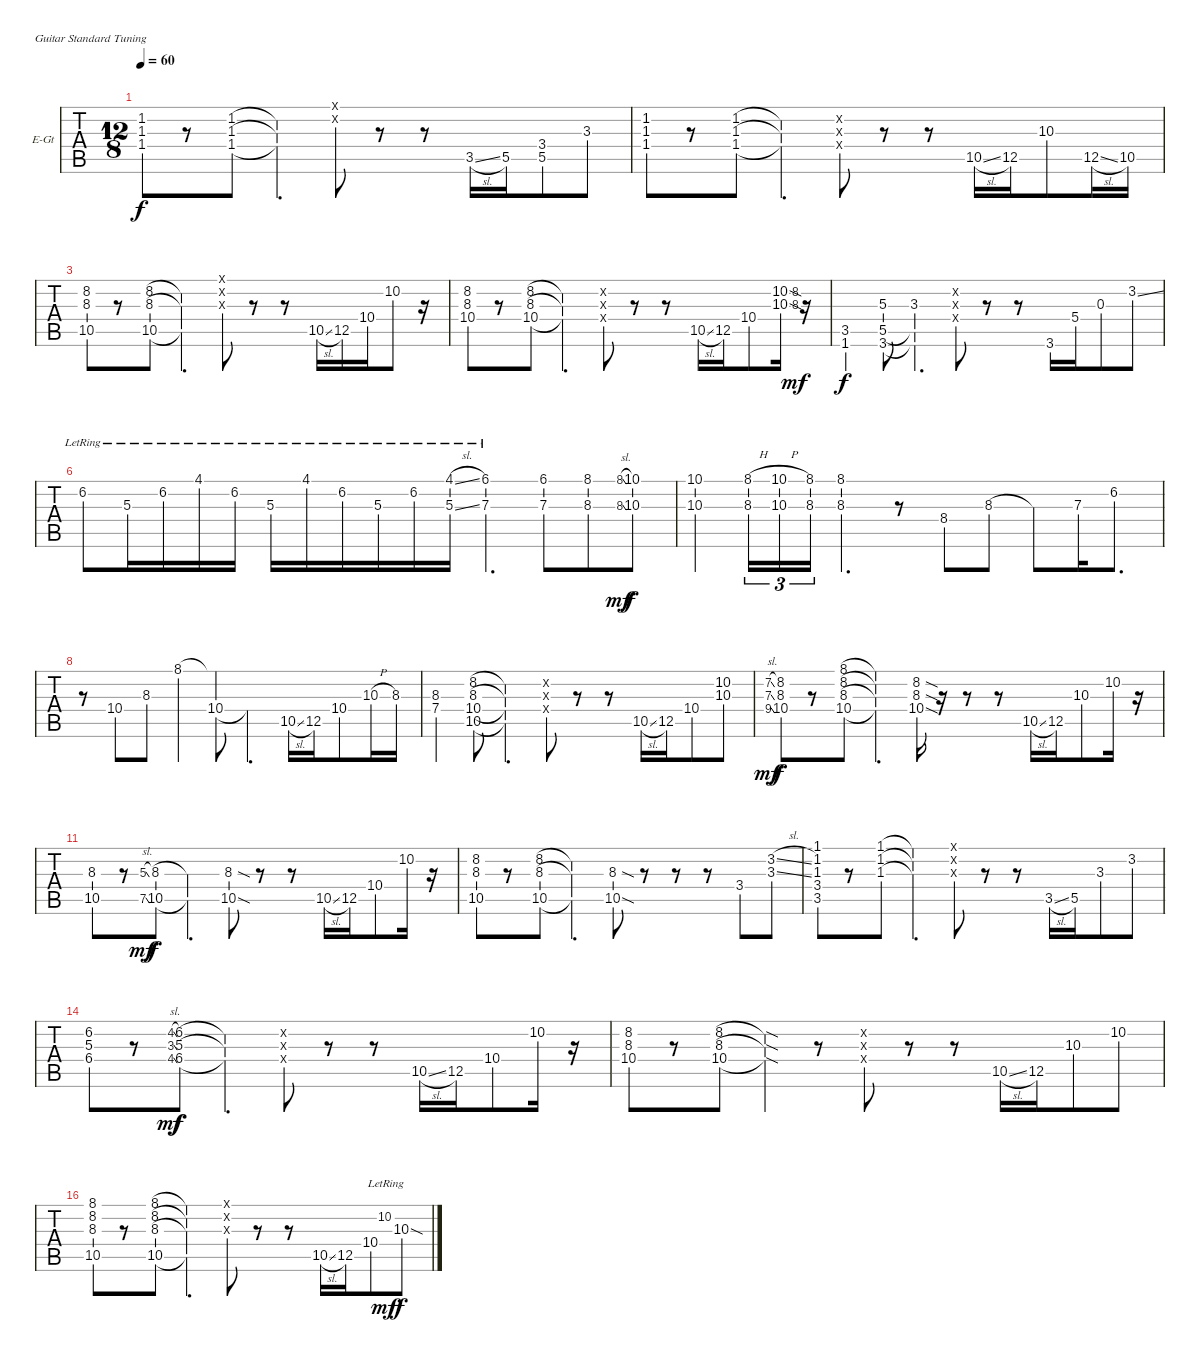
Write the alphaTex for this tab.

\bracketExtendMode nobrackets
\firstSystemTrackNameOrientation horizontal
\otherSystemsTrackNameOrientation horizontal
\defaultBarNumberDisplay FirstOfSystem
\track ("MixGuitar" "E-Gt") {instrument overdrivenguitar}
\staff {tabs}
\tuning (E4 B3 G3 D3 A2 E2)
\ts (12 8)
\tempo 60
\clef g2
\ks cminor
(1.2 1.3 1.4).8{lyrics (0 "") lyrics (1 "") lyrics (2 "") lyrics (3 "") lyrics (4 "") dy f} r.8 (1.2 1.3 1.4).8{lyrics (0 "") lyrics (1 "") lyrics (2 "") lyrics (3 "") lyrics (4 "")} (1.2{t} 1.3{t} 1.4{t}).4{d lyrics (0 "") lyrics (1 "") lyrics (2 "") lyrics (3 "") lyrics (4 "")} (1.1{x} 1.2{x}).8{lyrics (0 "") lyrics (1 "") lyrics (2 "") lyrics (3 "") lyrics (4 "")} r.8 r.8 3.5{sl}.16{lyrics (0 "") lyrics (1 "") lyrics (2 "") lyrics (3 "") lyrics (4 "")} 5.5.16{lyrics (0 "") lyrics (1 "") lyrics (2 "") lyrics (3 "") lyrics (4 "")} (3.4 5.5).8{lyrics (0 "") lyrics (1 "") lyrics (2 "") lyrics (3 "") lyrics (4 "")} 3.3.8{lyrics (0 "") lyrics (1 "") lyrics (2 "") lyrics (3 "") lyrics (4 "")} |
(1.2 1.3 1.4).8{lyrics (0 "") lyrics (1 "") lyrics (2 "") lyrics (3 "") lyrics (4 "")} r.8 (1.2 1.3 1.4).8{lyrics (0 "") lyrics (1 "") lyrics (2 "") lyrics (3 "") lyrics (4 "")} (1.2{t} 1.3{t} 1.4{t}).4{d lyrics (0 "") lyrics (1 "") lyrics (2 "") lyrics (3 "") lyrics (4 "")} (1.2{x} 1.3{x} 1.4{x}).8{lyrics (0 "") lyrics (1 "") lyrics (2 "") lyrics (3 "") lyrics (4 "")} r.8 r.8 10.5{sl}.16{lyrics (0 "") lyrics (1 "") lyrics (2 "") lyrics (3 "") lyrics (4 "")} 12.5.16{lyrics (0 "") lyrics (1 "") lyrics (2 "") lyrics (3 "") lyrics (4 "")} 10.3.8{lyrics (0 "") lyrics (1 "") lyrics (2 "") lyrics (3 "") lyrics (4 "")} 12.5{sl}.16{lyrics (0 "") lyrics (1 "") lyrics (2 "") lyrics (3 "") lyrics (4 "")} 10.5.16{lyrics (0 "") lyrics (1 "") lyrics (2 "") lyrics (3 "") lyrics (4 "")} |
(8.2 8.3 10.5).8{lyrics (0 "") lyrics (1 "") lyrics (2 "") lyrics (3 "") lyrics (4 "")} r.8 (8.2 8.3 10.5).8{lyrics (0 "") lyrics (1 "") lyrics (2 "") lyrics (3 "") lyrics (4 "")} (8.2{t} 8.3{t} 10.5{t}).4{d lyrics (0 "") lyrics (1 "") lyrics (2 "") lyrics (3 "") lyrics (4 "")} (8.1{x} 8.2{x} 8.3{x}).8{lyrics (0 "") lyrics (1 "") lyrics (2 "") lyrics (3 "") lyrics (4 "")} r.8 r.8 10.5{sl}.16{lyrics (0 "") lyrics (1 "") lyrics (2 "") lyrics (3 "") lyrics (4 "")} 12.5.16{lyrics (0 "") lyrics (1 "") lyrics (2 "") lyrics (3 "") lyrics (4 "")} 10.4.16{lyrics (0 "") lyrics (1 "") lyrics (2 "") lyrics (3 "") lyrics (4 "")} 10.2.8{lyrics (0 "") lyrics (1 "") lyrics (2 "") lyrics (3 "") lyrics (4 "")} r.16 |
(8.2 8.3 10.4).8{lyrics (0 "") lyrics (1 "") lyrics (2 "") lyrics (3 "") lyrics (4 "")} r.8 (8.2 8.3 10.4).8{lyrics (0 "") lyrics (1 "") lyrics (2 "") lyrics (3 "") lyrics (4 "")} (8.2{t} 8.3{t} 10.4{t}).4{d lyrics (0 "") lyrics (1 "") lyrics (2 "") lyrics (3 "") lyrics (4 "")} (8.2{x} 8.3{x} 10.4{x}).8{lyrics (0 "") lyrics (1 "") lyrics (2 "") lyrics (3 "") lyrics (4 "")} r.8 r.8 10.5{sl}.16{lyrics (0 "") lyrics (1 "") lyrics (2 "") lyrics (3 "") lyrics (4 "")} 12.5.16{lyrics (0 "") lyrics (1 "") lyrics (2 "") lyrics (3 "") lyrics (4 "")} 10.4{st}.8{lyrics (0 "") lyrics (1 "") lyrics (2 "") lyrics (3 "") lyrics (4 "")} (10.2{sod} 10.3{sod}).16{lyrics (0 "") lyrics (1 "") lyrics (2 "") lyrics (3 "") lyrics (4 "")} (8.2 8.3).8{lyrics (0 "") lyrics (1 "") lyrics (2 "") lyrics (3 "") lyrics (4 "") gr dy mf} r.16 |
(3.5 1.6).4{lyrics (0 "") lyrics (1 "") lyrics (2 "") lyrics (3 "") lyrics (4 "") dy f} (5.3 5.5 3.6).8{lyrics (0 "") lyrics (1 "") lyrics (2 "") lyrics (3 "") lyrics (4 "")} (3.3 5.5{t} 3.6{t}).4{d lyrics (0 "") lyrics (1 "") lyrics (2 "") lyrics (3 "") lyrics (4 "")} (3.2{x} 3.3{x} 5.4{x}).8{lyrics (0 "") lyrics (1 "") lyrics (2 "") lyrics (3 "") lyrics (4 "")} r.8 r.8 3.6.16{lyrics (0 "") lyrics (1 "") lyrics (2 "") lyrics (3 "") lyrics (4 "")} 5.4.16{lyrics (0 "") lyrics (1 "") lyrics (2 "") lyrics (3 "") lyrics (4 "")} 0.3.8{lyrics (0 "") lyrics (1 "") lyrics (2 "") lyrics (3 "") lyrics (4 "")} 3.2{ss}.8{lyrics (0 "") lyrics (1 "") lyrics (2 "") lyrics (3 "") lyrics (4 "")} |
6.2{lr}.8{lyrics (0 "") lyrics (1 "") lyrics (2 "") lyrics (3 "") lyrics (4 "")} 5.3{lr}.16{lyrics (0 "") lyrics (1 "") lyrics (2 "") lyrics (3 "") lyrics (4 "")} 6.2{lr}.16{lyrics (0 "") lyrics (1 "") lyrics (2 "") lyrics (3 "") lyrics (4 "")} 4.1{lr}.16{lyrics (0 "") lyrics (1 "") lyrics (2 "") lyrics (3 "") lyrics (4 "")} 6.2{lr}.16{lyrics (0 "") lyrics (1 "") lyrics (2 "") lyrics (3 "") lyrics (4 "")} 5.3{lr}.16{lyrics (0 "") lyrics (1 "") lyrics (2 "") lyrics (3 "") lyrics (4 "")} 4.1{lr}.16{lyrics (0 "") lyrics (1 "") lyrics (2 "") lyrics (3 "") lyrics (4 "")} 6.2{lr}.16{lyrics (0 "") lyrics (1 "") lyrics (2 "") lyrics (3 "") lyrics (4 "")} 5.3{lr}.16{lyrics (0 "") lyrics (1 "") lyrics (2 "") lyrics (3 "") lyrics (4 "")} 6.2{lr}.16{lyrics (0 "") lyrics (1 "") lyrics (2 "") lyrics (3 "") lyrics (4 "")} (4.1{sl lr} 5.3{sl lr}).16{lyrics (0 "") lyrics (1 "") lyrics (2 "") lyrics (3 "") lyrics (4 "")} (6.1{lr} 7.3{lr}).4{d lyrics (0 "") lyrics (1 "") lyrics (2 "") lyrics (3 "") lyrics (4 "")} (6.1 7.3).8{lyrics (0 "") lyrics (1 "") lyrics (2 "") lyrics (3 "") lyrics (4 "")} (8.1 8.3).8{lyrics (0 "") lyrics (1 "") lyrics (2 "") lyrics (3 "") lyrics (4 "")} (8.1{sl} 8.3{sl}).8{lyrics (0 "") lyrics (1 "") lyrics (2 "") lyrics (3 "") lyrics (4 "") gr dy mf} (10.1 10.3).8{lyrics (0 "") lyrics (1 "") lyrics (2 "") lyrics (3 "") lyrics (4 "") dy f} |
(10.1 10.3).4{lyrics (0 "") lyrics (1 "") lyrics (2 "") lyrics (3 "") lyrics (4 "")} (8.1{h} 8.3{h}).16{tu (3 2) lyrics (0 "") lyrics (1 "") lyrics (2 "") lyrics (3 "") lyrics (4 "")} (10.1{h} 10.3{h}).16{tu (3 2) lyrics (0 "") lyrics (1 "") lyrics (2 "") lyrics (3 "") lyrics (4 "")} (8.1 8.3).16{tu (3 2) lyrics (0 "") lyrics (1 "") lyrics (2 "") lyrics (3 "") lyrics (4 "")} (8.1 8.3).4{d lyrics (0 "") lyrics (1 "") lyrics (2 "") lyrics (3 "") lyrics (4 "")} r.8 8.4.8{lyrics (0 "") lyrics (1 "") lyrics (2 "") lyrics (3 "") lyrics (4 "")} 8.3.8{lyrics (0 "") lyrics (1 "") lyrics (2 "") lyrics (3 "") lyrics (4 "")} 8.3{t}.8{lyrics (0 "") lyrics (1 "") lyrics (2 "") lyrics (3 "") lyrics (4 "")} 7.3.16{lyrics (0 "") lyrics (1 "") lyrics (2 "") lyrics (3 "") lyrics (4 "")} 6.2.8{d lyrics (0 "") lyrics (1 "") lyrics (2 "") lyrics (3 "") lyrics (4 "")} |
r.8 10.4.8{lyrics (0 "") lyrics (1 "") lyrics (2 "") lyrics (3 "") lyrics (4 "")} 8.3.8{lyrics (0 "") lyrics (1 "") lyrics (2 "") lyrics (3 "") lyrics (4 "")} 8.1.4{lyrics (0 "") lyrics (1 "") lyrics (2 "") lyrics (3 "") lyrics (4 "")} (8.1{t} 10.4).8{lyrics (0 "") lyrics (1 "") lyrics (2 "") lyrics (3 "") lyrics (4 "")} 10.4{t}.4{d lyrics (0 "") lyrics (1 "") lyrics (2 "") lyrics (3 "") lyrics (4 "")} 10.5{sl}.16{lyrics (0 "") lyrics (1 "") lyrics (2 "") lyrics (3 "") lyrics (4 "")} 12.5.16{lyrics (0 "") lyrics (1 "") lyrics (2 "") lyrics (3 "") lyrics (4 "")} 10.4.8{lyrics (0 "") lyrics (1 "") lyrics (2 "") lyrics (3 "") lyrics (4 "")} 10.3{h}.16{lyrics (0 "") lyrics (1 "") lyrics (2 "") lyrics (3 "") lyrics (4 "")} 8.3.16{lyrics (0 "") lyrics (1 "") lyrics (2 "") lyrics (3 "") lyrics (4 "")} |
(8.3 7.4).4{lyrics (0 "") lyrics (1 "") lyrics (2 "") lyrics (3 "") lyrics (4 "")} (8.2 8.3 10.4 10.5).8{lyrics (0 "") lyrics (1 "") lyrics (2 "") lyrics (3 "") lyrics (4 "")} (8.2{t} 8.3{t} 10.4{t} 10.5{t}).4{d lyrics (0 "") lyrics (1 "") lyrics (2 "") lyrics (3 "") lyrics (4 "")} (8.2{x} 8.3{x} 10.4{x}).8{lyrics (0 "") lyrics (1 "") lyrics (2 "") lyrics (3 "") lyrics (4 "")} r.8 r.8 10.5{sl}.16{lyrics (0 "") lyrics (1 "") lyrics (2 "") lyrics (3 "") lyrics (4 "")} 12.5.16{lyrics (0 "") lyrics (1 "") lyrics (2 "") lyrics (3 "") lyrics (4 "")} 10.4.8{lyrics (0 "") lyrics (1 "") lyrics (2 "") lyrics (3 "") lyrics (4 "")} (10.2 10.3).8{lyrics (0 "") lyrics (1 "") lyrics (2 "") lyrics (3 "") lyrics (4 "")} |
(7.2{sl} 7.3{sl} 9.4{sl}).8{lyrics (0 "") lyrics (1 "") lyrics (2 "") lyrics (3 "") lyrics (4 "") gr dy mf} (8.2 8.3 10.4).8{lyrics (0 "") lyrics (1 "") lyrics (2 "") lyrics (3 "") lyrics (4 "") dy f} r.8 (8.1 8.2 8.3 10.4).8{lyrics (0 "") lyrics (1 "") lyrics (2 "") lyrics (3 "") lyrics (4 "")} (8.1{t} 8.2{t} 8.3{t} 10.4{t}).4{d lyrics (0 "") lyrics (1 "") lyrics (2 "") lyrics (3 "") lyrics (4 "")} (8.2{sod} 8.3{sod} 10.4{sod}).16{lyrics (0 "") lyrics (1 "") lyrics (2 "") lyrics (3 "") lyrics (4 "")} r.16 r.8 r.8 10.5{sl}.16{lyrics (0 "") lyrics (1 "") lyrics (2 "") lyrics (3 "") lyrics (4 "")} 12.5.16{lyrics (0 "") lyrics (1 "") lyrics (2 "") lyrics (3 "") lyrics (4 "")} 10.3.8{lyrics (0 "") lyrics (1 "") lyrics (2 "") lyrics (3 "") lyrics (4 "")} 10.2.16{lyrics (0 "") lyrics (1 "") lyrics (2 "") lyrics (3 "") lyrics (4 "")} r.16 |
(8.3 10.5).8{lyrics (0 "") lyrics (1 "") lyrics (2 "") lyrics (3 "") lyrics (4 "")} r.8 (5.3{sl} 7.5{sl}).8{lyrics (0 "") lyrics (1 "") lyrics (2 "") lyrics (3 "") lyrics (4 "") gr dy mf} (8.3 10.5).8{lyrics (0 "") lyrics (1 "") lyrics (2 "") lyrics (3 "") lyrics (4 "") dy f} (8.3{t} 10.5{t}).4{d lyrics (0 "") lyrics (1 "") lyrics (2 "") lyrics (3 "") lyrics (4 "")} (8.3{sod} 10.5{sod}).8{lyrics (0 "") lyrics (1 "") lyrics (2 "") lyrics (3 "") lyrics (4 "")} r.8 r.8 10.5{sl}.16{lyrics (0 "") lyrics (1 "") lyrics (2 "") lyrics (3 "") lyrics (4 "")} 12.5.16{lyrics (0 "") lyrics (1 "") lyrics (2 "") lyrics (3 "") lyrics (4 "")} 10.4.8{lyrics (0 "") lyrics (1 "") lyrics (2 "") lyrics (3 "") lyrics (4 "")} 10.2.16{lyrics (0 "") lyrics (1 "") lyrics (2 "") lyrics (3 "") lyrics (4 "")} r.16 |
(8.2 8.3 10.5).8{lyrics (0 "") lyrics (1 "") lyrics (2 "") lyrics (3 "") lyrics (4 "")} r.8 (8.2 8.3 10.5).8{lyrics (0 "") lyrics (1 "") lyrics (2 "") lyrics (3 "") lyrics (4 "")} (8.2{t} 8.3{t} 10.5{t}).4{d lyrics (0 "") lyrics (1 "") lyrics (2 "") lyrics (3 "") lyrics (4 "")} (8.3{sod} 10.5{sod}).8{lyrics (0 "") lyrics (1 "") lyrics (2 "") lyrics (3 "") lyrics (4 "")} r.8 r.8 r.8 3.4.8{lyrics (0 "") lyrics (1 "") lyrics (2 "") lyrics (3 "") lyrics (4 "")} (3.2{sl} 3.3{sl}).8{lyrics (0 "") lyrics (1 "") lyrics (2 "") lyrics (3 "") lyrics (4 "")} |
(1.1 1.2 1.3 3.4 3.5).8{lyrics (0 "") lyrics (1 "") lyrics (2 "") lyrics (3 "") lyrics (4 "")} r.8 (1.1 1.2 1.3).8{lyrics (0 "") lyrics (1 "") lyrics (2 "") lyrics (3 "") lyrics (4 "")} (1.1{t} 1.2{t} 1.3{t}).4{d lyrics (0 "") lyrics (1 "") lyrics (2 "") lyrics (3 "") lyrics (4 "")} (1.1{x} 1.2{x} 1.3{x}).8{lyrics (0 "") lyrics (1 "") lyrics (2 "") lyrics (3 "") lyrics (4 "")} r.8 r.8 3.5{sl}.16{lyrics (0 "") lyrics (1 "") lyrics (2 "") lyrics (3 "") lyrics (4 "")} 5.5.16{lyrics (0 "") lyrics (1 "") lyrics (2 "") lyrics (3 "") lyrics (4 "")} 3.3.8{lyrics (0 "") lyrics (1 "") lyrics (2 "") lyrics (3 "") lyrics (4 "")} 3.2.8{lyrics (0 "") lyrics (1 "") lyrics (2 "") lyrics (3 "") lyrics (4 "")} |
(6.2 5.3 6.4).8{lyrics (0 "") lyrics (1 "") lyrics (2 "") lyrics (3 "") lyrics (4 "")} r.8 (4.2{sl} 3.3{sl} 4.4{sl}).8{lyrics (0 "") lyrics (1 "") lyrics (2 "") lyrics (3 "") lyrics (4 "") gr dy mf} (6.2 5.3 6.4).8{lyrics (0 "") lyrics (1 "") lyrics (2 "") lyrics (3 "") lyrics (4 "") dy f} (6.2{t} 5.3{t} 6.4{t}).4{d lyrics (0 "") lyrics (1 "") lyrics (2 "") lyrics (3 "") lyrics (4 "")} (6.2{x} 5.3{x} 6.4{x}).8{lyrics (0 "") lyrics (1 "") lyrics (2 "") lyrics (3 "") lyrics (4 "")} r.8 r.8 10.5{sl}.16{lyrics (0 "") lyrics (1 "") lyrics (2 "") lyrics (3 "") lyrics (4 "")} 12.5.16{lyrics (0 "") lyrics (1 "") lyrics (2 "") lyrics (3 "") lyrics (4 "")} 10.4.8{lyrics (0 "") lyrics (1 "") lyrics (2 "") lyrics (3 "") lyrics (4 "")} 10.2.16{lyrics (0 "") lyrics (1 "") lyrics (2 "") lyrics (3 "") lyrics (4 "")} r.16 |
(8.2 8.3 10.4).8{lyrics (0 "") lyrics (1 "") lyrics (2 "") lyrics (3 "") lyrics (4 "")} r.8 (8.2 8.3 10.4).8{lyrics (0 "") lyrics (1 "") lyrics (2 "") lyrics (3 "") lyrics (4 "")} (8.2{sod t} 8.3{sod t} 10.4{sod t}).4{lyrics (0 "") lyrics (1 "") lyrics (2 "") lyrics (3 "") lyrics (4 "")} r.8 (8.2{x} 8.3{x} 10.4{x}).8{lyrics (0 "") lyrics (1 "") lyrics (2 "") lyrics (3 "") lyrics (4 "")} r.8 r.8 10.5{sl}.16{lyrics (0 "") lyrics (1 "") lyrics (2 "") lyrics (3 "") lyrics (4 "")} 12.5.16{lyrics (0 "") lyrics (1 "") lyrics (2 "") lyrics (3 "") lyrics (4 "")} 10.3.8{lyrics (0 "") lyrics (1 "") lyrics (2 "") lyrics (3 "") lyrics (4 "")} 10.2.8{lyrics (0 "") lyrics (1 "") lyrics (2 "") lyrics (3 "") lyrics (4 "")} |
(8.1 8.2 8.3 10.5).8{lyrics (0 "") lyrics (1 "") lyrics (2 "") lyrics (3 "") lyrics (4 "")} r.8 (8.1 8.2 8.3 10.5).8{lyrics (0 "") lyrics (1 "") lyrics (2 "") lyrics (3 "") lyrics (4 "")} (8.1{t} 8.2{t} 8.3{t} 10.5{t}).4{d lyrics (0 "") lyrics (1 "") lyrics (2 "") lyrics (3 "") lyrics (4 "")} (8.1{x} 8.2{x} 8.3{x}).8{lyrics (0 "") lyrics (1 "") lyrics (2 "") lyrics (3 "") lyrics (4 "")} r.8 r.8 10.5{sl}.16{lyrics (0 "") lyrics (1 "") lyrics (2 "") lyrics (3 "") lyrics (4 "")} 12.5.16{lyrics (0 "") lyrics (1 "") lyrics (2 "") lyrics (3 "") lyrics (4 "")} 10.4.8{lyrics (0 "") lyrics (1 "") lyrics (2 "") lyrics (3 "") lyrics (4 "")} 10.2{lr}.8{lyrics (0 "") lyrics (1 "") lyrics (2 "") lyrics (3 "") lyrics (4 "") gr dy mf} 10.3{sod lr}.8{lyrics (0 "") lyrics (1 "") lyrics (2 "") lyrics (3 "") lyrics (4 "") dy f}
